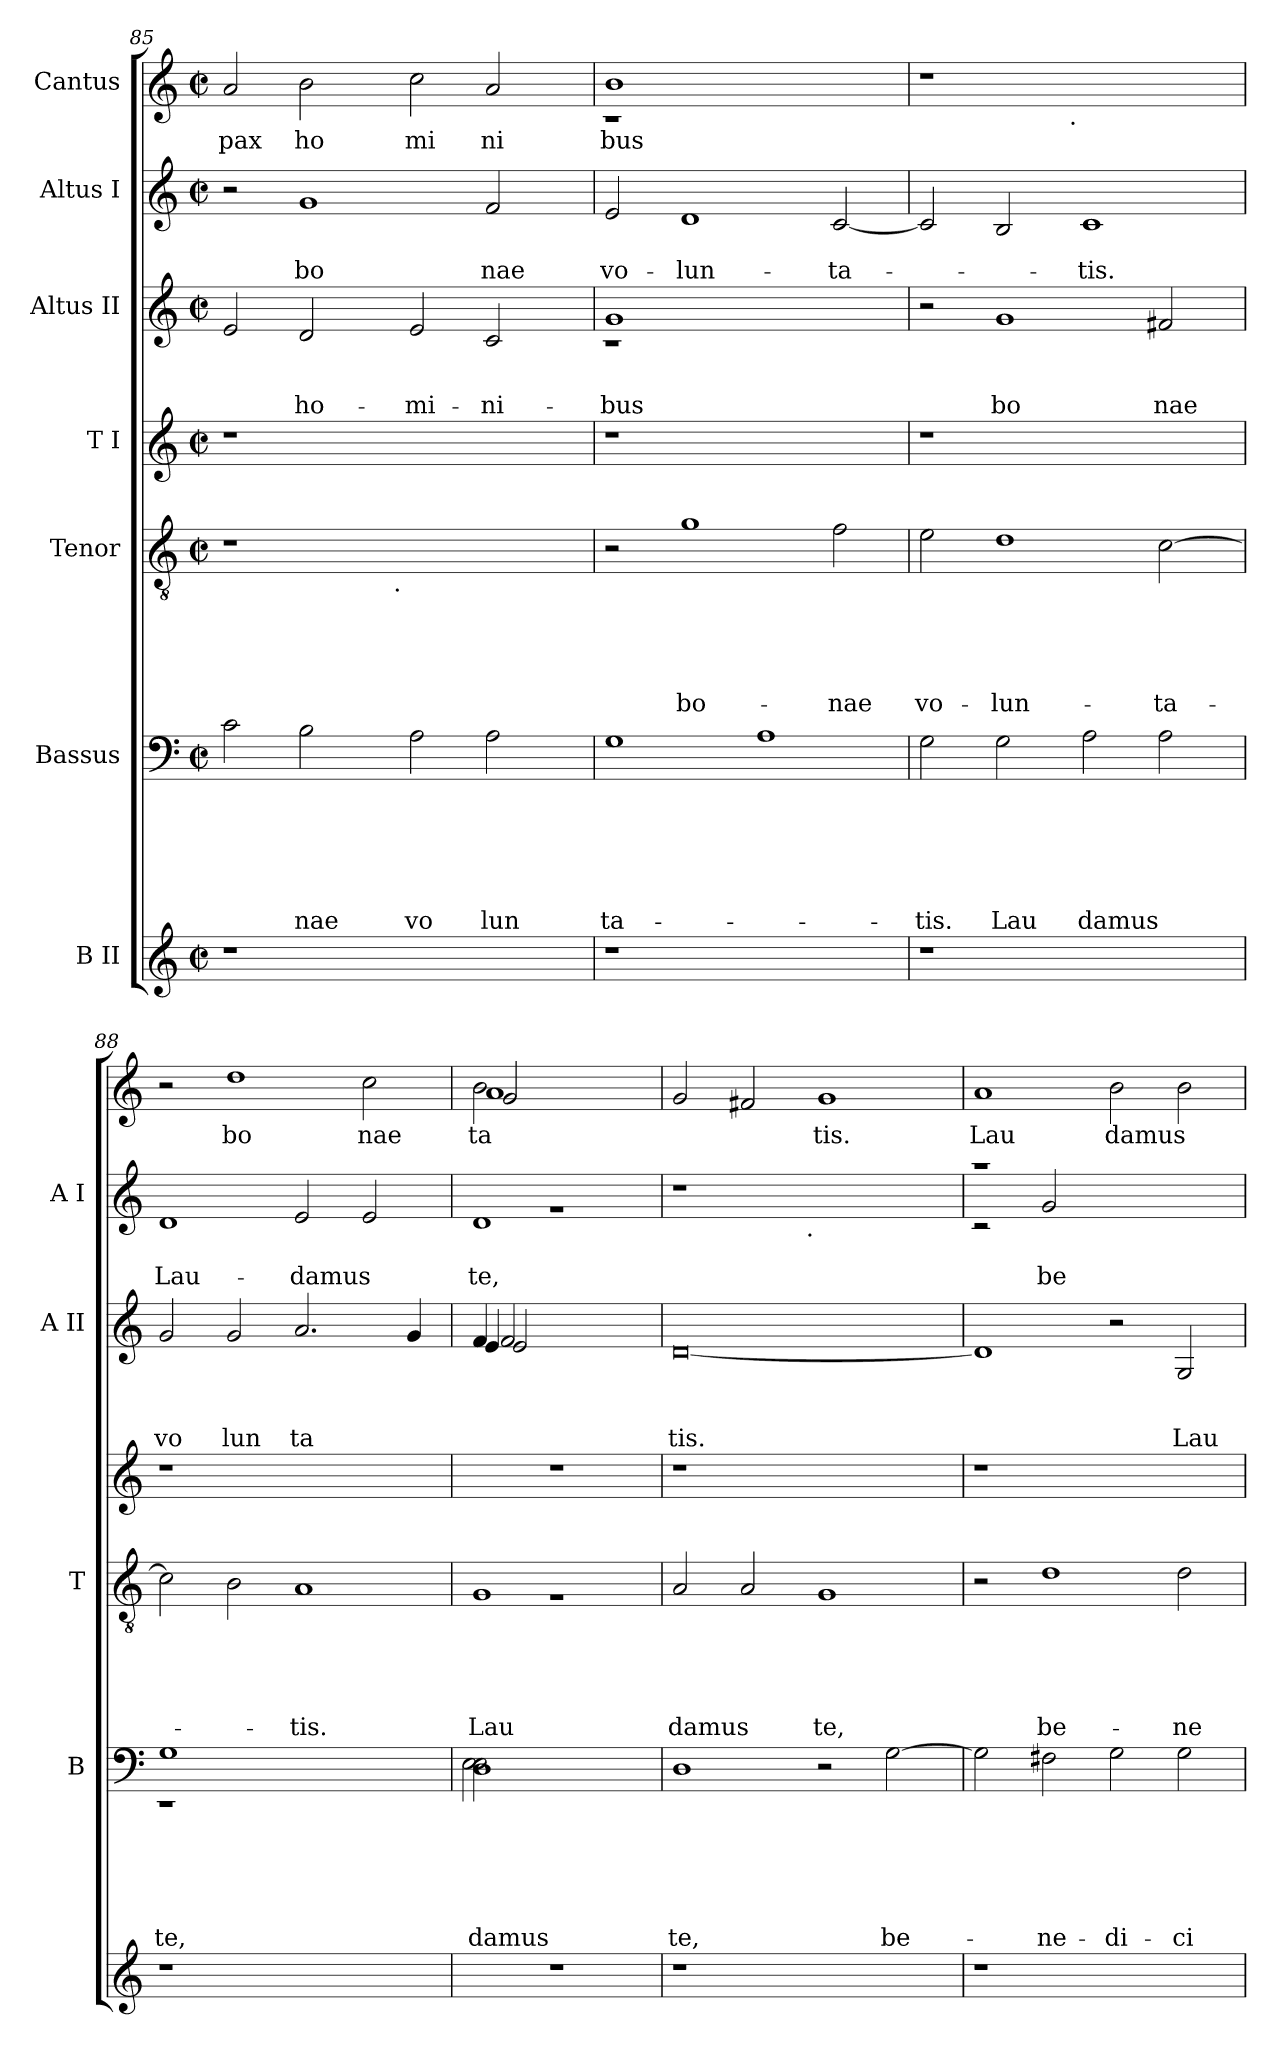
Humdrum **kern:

**kern	**kern	**text	**text	**text	**text	**text	**text	**kern	**text	**text	**text	**text	**text	**kern	**kern	**text	**text	**text	**kern	**text	**text	**kern	**text
*part7	*part6	*part6	*part6	*part6	*part6	*part6	*part6	*part5	*part5	*part5	*part5	*part5	*part5	*part4	*part3	*part3	*part3	*part3	*part2	*part2	*part2	*part1	*part1
*staff7	*staff6	*staff6	*staff6	*staff6	*staff6	*staff6	*staff6	*staff5	*staff5	*staff5	*staff5	*staff5	*staff5	*staff4	*staff3	*staff3	*staff3	*staff3	*staff2	*staff2	*staff2	*staff1	*staff1
*I"B II	*I"Bassus	*	*	*	*	*	*	*I"Tenor	*	*	*	*	*	*I"T I	*I"Altus II	*	*	*	*I"Altus I	*	*	*I"Cantus	*
*	*I'B	*	*	*	*	*	*	*I'T	*	*	*	*	*	*	*I'A II	*	*	*	*I'A I	*	*	*	*
*clefG2	*clefF4	*	*	*	*	*	*	*clefGv2	*	*	*	*	*	*clefG2	*clefG2	*	*	*	*clefG2	*	*	*clefG2	*
*k[]	*k[]	*	*	*	*	*	*	*k[]	*	*	*	*	*	*k[]	*k[]	*	*	*	*k[]	*	*	*k[]	*
*C:	*C:	*	*	*	*	*	*	*C:	*	*	*	*	*	*C:	*C:	*	*	*	*C:	*	*	*C:	*
*M2/2	*M2/2	*	*	*	*	*	*	*M2/2	*	*	*	*	*	*M2/2	*M2/2	*	*	*	*M2/2	*	*	*M2/2	*
*met(c|)	*met(c|)	*	*	*	*	*	*	*met(c|)	*	*	*	*	*	*met(c|)	*met(c|)	*	*	*	*met(c|)	*	*	*met(c|)	*
=85	=85	=85	=85	=85	=85	=85	=85	=85	=85	=85	=85	=85	=85	=85	=85	=85	=85	=85	=85	=85	=85	=85	=85
!	!	!	!	!	!	!	!	!	!	!	!	!	!	!	!	!	!	!	!	!	!	!	!LO:LY:b
*	*	*	*	*	*	*	*	*^	*	*	*	*	*	*	*	*	*	*	*	*	*	*	*
1r	2c\	.	.	.	.	.	.	1r	3%2ryy	.	.	.	.	.	1r	2e/	.	.	.	2r	.	.	2a/	pax
!	!	!	!	!	!	!	!LO:LY:b	!	!	!	!	!	!	!	!	!	!	!	!LO:LY:b	!	!	!LO:LY:b	!	!LO:LY:b
.	2B\	.	.	.	.	.	nae	.	.	.	.	.	.	.	.	2d/	.	.	ho-	1g	.	bo	2b\	ho
.	.	.	.	.	.	.	.	.	6..ryy	.	.	.	.	.	.	.	.	.	.	.	.	.	.	.
!	!	!	!	!	!	!	!	!	!LO:TX:b:t=.	!	!	!	!	!	!	!	!	!	!	!	!	!	!	!
.	.	.	.	.	.	.	.	.	3%2ryy	.	.	.	.	.	.	.	.	.	.	.	.	.	.	.
!	!	!	!	!	!	!	!LO:LY:b	!	!	!	!	!	!	!	!	!	!	!	!LO:LY:b	!	!	!	!	!LO:LY:b
1ryy	2A\	.	.	.	.	.	vo	1ryy	.	.	.	.	.	.	1ryy	2e/	.	.	-mi-	.	.	.	2cc\	mi
!	!	!	!	!	!	!	!LO:LY:b	!	!	!	!	!	!	!	!	!	!	!	!LO:LY:b	!	!	!LO:LY:b	!	!LO:LY:b
.	2A\	.	.	.	.	.	lun	.	.	.	.	.	.	.	.	2c/	.	.	-ni-	2f/	.	nae	2a/	ni
.	.	.	.	.	.	.	.	.	3ryy	.	.	.	.	.	.	.	.	.	.	.	.	.	.	.
.	.	.	.	.	.	.	.	.	24ryy	.	.	.	.	.	.	.	.	.	.	.	.	.	.	.
!!LO:LB:g=z
=86	=86	=86	=86	=86	=86	=86	=86	=86	=86	=86	=86	=86	=86	=86	=86	=86	=86	=86	=86	=86	=86	=86	=86	=86
*	*	*	*	*	*	*	*	*	*	*	*	*	*	*	*	*^	*	*	*	*	*	*	*^	*
!	!	!	!	!	!	!	!LO:LY:b	!	!	!	!	!	!	!	!	!	!LO:N:vis=1	!	!	!LO:LY:b	!	!	!LO:LY:b	!	!LO:N:vis=1	!LO:LY:b
*	*	*	*	*	*	*	*	*v	*v	*	*	*	*	*	*	*	*	*	*	*	*	*	*	*	*	*
1r	1G	.	.	.	.	.	ta-	2r	.	.	.	.	.	1r	1g	0rc	.	.	-bus	2e/	.	vo-	1b	0rc	bus
!	!	!	!	!	!	!	!	!	!	!	!	!	!LO:LY:b	!	!	!	!	!	!	!	!	!LO:LY:b	!	!	!
.	.	.	.	.	.	.	.	1g	.	.	.	.	bo-	.	.	.	.	.	.	1d	.	-lun-	.	.	.
1ryy	1A	.	.	.	.	.	.	.	.	.	.	.	.	1ryy	1ryy	.	.	.	.	.	.	.	1ryy	.	.
!	!	!	!	!	!	!	!	!	!	!	!	!	!LO:LY:b	!	!	!	!	!	!	!	!	!LO:LY:b	!	!	!
.	.	.	.	.	.	.	.	2f\	.	.	.	.	-nae	.	.	.	.	.	.	[<2c/	.	-ta-	.	.	.
*	*	*	*	*	*	*	*	*	*	*	*	*	*	*	*v	*v	*	*	*	*	*	*	*	*	*
=87	=87	=87	=87	=87	=87	=87	=87	=87	=87	=87	=87	=87	=87	=87	=87	=87	=87	=87	=87	=87	=87	=87	=87	=87
!	!	!	!	!	!	!	!LO:LY:b	!	!	!	!	!	!LO:LY:b	!	!	!	!	!	!	!	!	!	!	!
1r	2G\	.	.	.	.	.	-tis.	2e\	.	.	.	.	vo-	1r	2r	.	.	.	2c/]	.	.	1r	2ryy	.
!	!	!	!	!	!	!	!LO:LY:b	!	!	!	!	!	!LO:LY:b	!	!	!	!	!LO:LY:b	!	!	!	!	!	!
.	2G\	.	.	.	.	.	Lau	1d	.	.	.	.	-lun-	.	1g	.	.	bo	2B/	.	.	.	4...ryy	.
!	!	!	!	!	!	!	!	!	!	!	!	!	!	!	!	!	!	!	!	!	!	!	!LO:TX:b:t=.	!
.	.	.	.	.	.	.	.	.	.	.	.	.	.	.	.	.	.	.	.	.	.	.	1ryy	.
!	!	!	!	!	!	!	!LO:LY:b	!	!	!	!	!	!	!	!	!	!	!	!	!	!LO:LY:b	!	!	!
1ryy	2A\	.	.	.	.	.	damus	.	.	.	.	.	.	1ryy	.	.	.	.	1c	.	-tis.	1ryy	.	.
!	!	!	!	!	!	!	!	!	!	!	!	!	!LO:LY:b	!	!	!	!	!LO:LY:b	!	!	!	!	!	!
.	2A\	.	.	.	.	.	.	[>2c\	.	.	.	.	-ta-	.	2f#/	.	.	nae	.	.	.	.	.	.
.	.	.	.	.	.	.	.	.	.	.	.	.	.	.	.	.	.	.	.	.	.	.	32ryy	.
=88	=88	=88	=88	=88	=88	=88	=88	=88	=88	=88	=88	=88	=88	=88	=88	=88	=88	=88	=88	=88	=88	=88	=88	=88
*	*^	*	*	*	*	*	*	*	*	*	*	*	*	*	*	*	*	*	*	*	*	*	*	*
!	!	!LO:N:vis=1	!	!	!	!	!	!LO:LY:b	!	!	!	!	!	!	!	!	!	!	!LO:LY:b	!	!	!LO:LY:b	!	!	!
*	*	*	*	*	*	*	*	*	*	*	*	*	*	*	*	*	*	*	*	*	*	*	*v	*v	*
1r	1G	0rEE	.	.	.	.	.	te,	2c\]	.	.	.	.	.	1r	2g/	.	.	vo	1d	.	Lau-	2r	.
!	!	!	!	!	!	!	!	!	!	!	!	!	!	!	!	!	!	!	!LO:LY:b	!	!	!	!	!LO:LY:b
.	.	.	.	.	.	.	.	.	2B\	.	.	.	.	.	.	2g/	.	.	lun	.	.	.	1dd	bo
!	!	!	!	!	!	!	!	!	!	!	!	!	!	!LO:LY:b	!	!	!	!	!LO:LY:b	!	!	!LO:LY:b	!	!
1ryy	1ryy	.	.	.	.	.	.	.	1A	.	.	.	.	-tis.	1ryy	2.a/	.	.	ta	2e/	.	-damus	.	.
!	!	!	!	!	!	!	!	!	!	!	!	!	!	!	!	!	!	!	!	!	!	!	!	!LO:LY:b
.	.	.	.	.	.	.	.	.	.	.	.	.	.	.	.	.	.	.	.	2e/	.	.	2cc\	nae
.	.	.	.	.	.	.	.	.	.	.	.	.	.	.	.	4g/	.	.	.	.	.	.	.	.
*	*v	*v	*	*	*	*	*	*	*	*	*	*	*	*	*	*	*	*	*	*	*	*	*	*
=89	=89	=89	=89	=89	=89	=89	=89	=89	=89	=89	=89	=89	=89	=89	=89	=89	=89	=89	=89	=89	=89	=89	=89
!	!	!	!	!	!	!	!LO:LY:b	!	!	!	!	!	!	!	!	!	!	!	!	!	!	!	!
*	*^	*	*	*	*	*	*	*	*	*	*	*	*	*	*	*	*	*	*	*	*	*	*
!	!	!	!	!	!	!	!	!LO:LY:b	!	!	!	!	!	!LO:LY:b	!	!	!	!	!	!	!	!LO:LY:b	!	!LO:LY:b
*	*	*^	*	*	*	*	*	*	*^	*	*	*	*	*	*	*^	*	*	*	*^	*	*	*^	*
*	*	*	*	*	*	*	*	*	*	*	*	*	*	*	*	*	*	*	*^	*	*	*	*	*	*	*	*	*	*
*	*	*	*	*	*	*	*	*	*	*	*	*	*	*	*	*	*	*	*	*^	*	*	*	*	*	*	*	*	*	*
!	!	!	!	!	!	!	!	!	!	!	!	!	!	!	!	!	!	!	!	!	!	!	!	!	!	!	!	!	!	!	!LO:LY:b
*	*	*	*	*	*	*	*	*	*	*	*	*	*	*	*	*	*	*	*	*	*	*	*	*	*	*	*	*	*	*^	*
!	!	!	!	!	!	!	!	!	!	!	!	!	!	!	!	!	!	!	!	!	!	!	!	!	!	!	!	!	!	!	!	!LO:LY:b
1r	1D	2E\	2E\	.	.	.	.	.	-damus	1rA	1G	.	.	.	.	Lau-	1r	4f/	4e/	2f/	2e/	.	.	.	1d	1ra	.	te,	2b\	1a	2g/	ta
.	.	.	.	.	.	.	.	.	.	.	.	.	.	.	.	.	.	2ryy	2ryy	.	.	.	.	.	.	.	.	.	.	.	.	.
.	.	2ryy	2ryy	.	.	.	.	.	.	.	.	.	.	.	.	.	.	.	.	2ryy	2ryy	.	.	.	.	.	.	.	2ryy	.	2ryy	.
.	.	.	.	.	.	.	.	.	.	.	.	.	.	.	.	.	.	4ryy	4ryy	.	.	.	.	.	.	.	.	.	.	.	.	.
*	*v	*v	*v	*	*	*	*	*	*	*	*	*	*	*	*	*	*	*	*v	*v	*v	*	*	*	*	*	*	*	*v	*v	*v	*
*	*	*	*	*	*	*	*	*v	*v	*	*	*	*	*	*	*	*	*	*	*	*	*	*	*	*	*
=90	=90	=90	=90	=90	=90	=90	=90	=90	=90	=90	=90	=90	=90	=90	=90	=90	=90	=90	=90	=90	=90	=90	=90	=90	=90
!	!	!	!	!	!	!	!LO:LY:b	!	!	!	!	!	!LO:LY:b	!	!	!	!	!	!LO:LY:b	!	!	!	!	!	!
*	*	*	*	*	*	*	*	*	*	*	*	*	*	*	*v	*v	*	*	*	*	*	*	*	*	*
1r	1D	.	.	.	.	.	te,	2A/	.	.	.	.	-damus	1r	[<0d	.	.	tis.	1r	2ryy	.	.	2g/	.
.	.	.	.	.	.	.	.	2A/	.	.	.	.	.	.	.	.	.	.	.	4...ryy	.	.	2f#/	.
!	!	!	!	!	!	!	!	!	!	!	!	!	!	!	!	!	!	!	!	!LO:TX:b:t=.	!	!	!	!
.	.	.	.	.	.	.	.	.	.	.	.	.	.	.	.	.	.	.	.	1ryy	.	.	.	.
!	!	!	!	!	!	!	!	!	!	!	!	!	!LO:LY:b	!	!	!	!	!	!	!	!	!	!	!LO:LY:b
1ryy	2r	.	.	.	.	.	.	1G	.	.	.	.	te,	1ryy	.	.	.	.	1ryy	.	.	.	1g	tis.
!	!	!	!	!	!	!	!LO:LY:b	!	!	!	!	!	!	!	!	!	!	!	!	!	!	!	!	!
.	[>2G\	.	.	.	.	.	be-	.	.	.	.	.	.	.	.	.	.	.	.	.	.	.	.	.
.	.	.	.	.	.	.	.	.	.	.	.	.	.	.	.	.	.	.	.	32ryy	.	.	.	.
=91	=91	=91	=91	=91	=91	=91	=91	=91	=91	=91	=91	=91	=91	=91	=91	=91	=91	=91	=91	=91	=91	=91	=91	=91
!	!	!	!	!	!	!	!	!	!	!	!	!	!	!	!	!	!	!	!	!	!	!	!	!LO:LY:b
1r	2G\]	.	.	.	.	.	.	2r	.	.	.	.	.	1r	1d]	.	.	.	1raa	2rc	.	.	1a	Lau
!	!	!	!	!	!	!	!LO:LY:b	!	!	!	!	!	!LO:LY:b	!	!	!	!	!	!	!	!	!LO:LY:b	!	!
.	2F#\	.	.	.	.	.	-ne-	1d	.	.	.	.	be-	.	.	.	.	.	.	2g/	.	be-	.	.
!	!	!	!	!	!	!	!LO:LY:b	!	!	!	!	!	!	!	!	!	!	!	!	!	!	!	!	!LO:LY:b
1ryy	2G\	.	.	.	.	.	-di-	.	.	.	.	.	.	1ryy	2r	.	.	.	1ryy	1ryy	.	.	2b\	damus
!	!	!	!	!	!	!	!LO:LY:b	!	!	!	!	!	!LO:LY:b	!	!	!	!	!LO:LY:b	!	!	!	!	!	!
.	2G\	.	.	.	.	.	-ci-	2d\	.	.	.	.	-ne-	.	2G/	.	.	Lau	.	.	.	.	2b\	.
*	*	*	*	*	*	*	*	*	*	*	*	*	*	*	*	*	*	*	*v	*v	*	*	*	*
=	=	=	=	=	=	=	=	=	=	=	=	=	=	=	=	=	=	=	=	=	=	=	=
*-	*-	*-	*-	*-	*-	*-	*-	*-	*-	*-	*-	*-	*-	*-	*-	*-	*-	*-	*-	*-	*-	*-	*-
